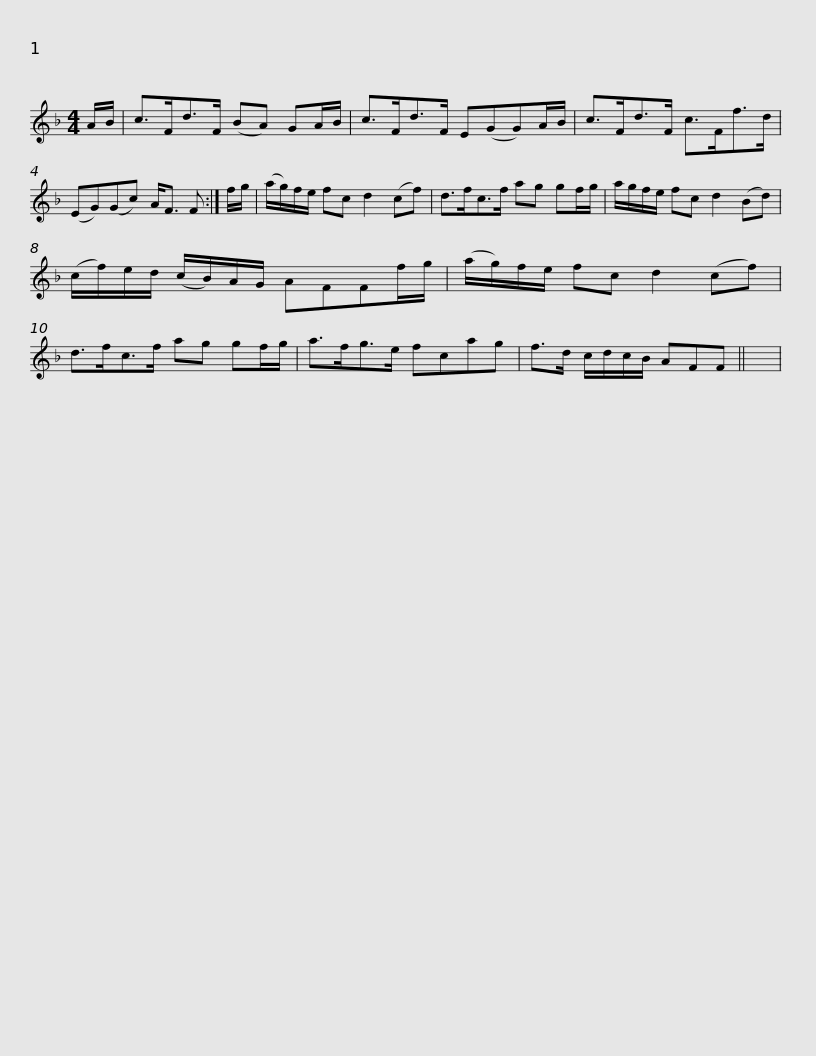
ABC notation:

X:1
L:1/8
M:4/4
I:linebreak $
K:F
V:1 treble
V:1
 A/B/ | c>Fd>F (BA) GA/B/ | c>Fd>F E(GG)A/B/ | c>Fd>F c>Ff>d | (EG)(Gc) A<F F :| %5
 f/g/ |$ (a/g/)f/e/ fc d2 (cf) | d>fc>f ag gf/g/ | a/g/f/e/ fc d2 (Bd) | (c/f/)e/d/ (c/B/)A/G/ AFFf/g/ |$ %10
 (a/g/)f/e/ fc d2 (cf) | d>fc>f ag gf/g/ | a>fg>e fcag | f>d c/d/c/B/ AFF || x | %15
